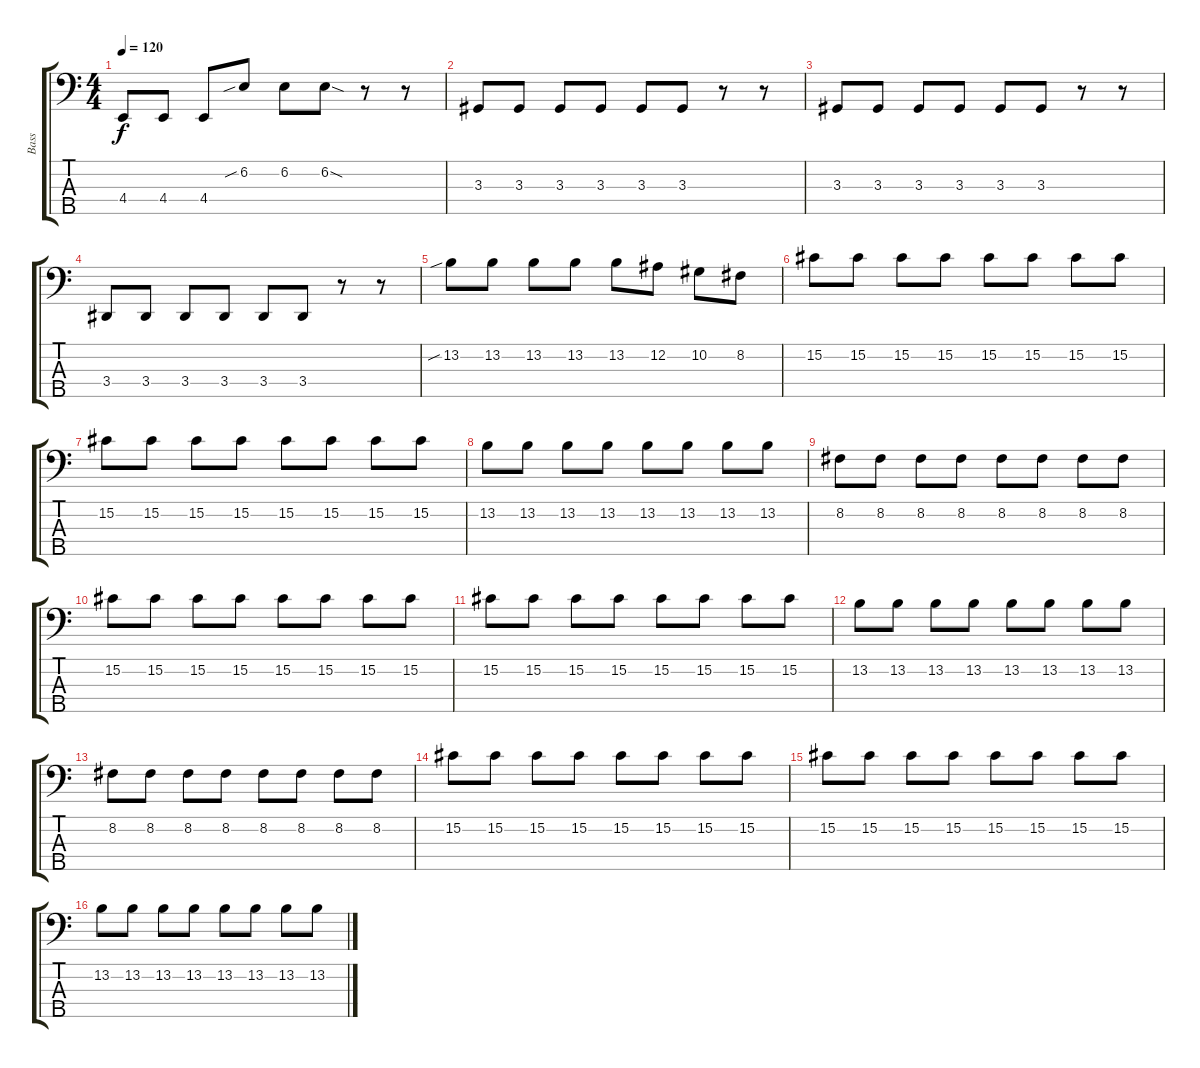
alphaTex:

\track ("Bass" "Bass") {instrument electricbassfinger}
\staff {score tabs}
\tuning (Eb2 Bb1 F1 C1 G0) {hide}
\ts (4 4)
\tempo 120
\clef f4
\ks c
4.4.8{dy f} 4.4.8 4.4.8 6.2{sib}.8 6.2.8 6.2{sod}.8 r.8 r.8 |
3.3.8 3.3.8 3.3.8 3.3.8 3.3.8 3.3.8 r.8 r.8 |
3.3.8 3.3.8 3.3.8 3.3.8 3.3.8 3.3.8 r.8 r.8 |
3.4.8 3.4.8 3.4.8 3.4.8 3.4.8 3.4.8 r.8 r.8 |
13.2{sib}.8 13.2.8 13.2.8 13.2.8 13.2.8 12.2.8 10.2.8 8.2.8 |
15.2.8 15.2.8 15.2.8 15.2.8 15.2.8 15.2.8 15.2.8 15.2.8 |
15.2.8 15.2.8 15.2.8 15.2.8 15.2.8 15.2.8 15.2.8 15.2.8 |
13.2.8 13.2.8 13.2.8 13.2.8 13.2.8 13.2.8 13.2.8 13.2.8 |
8.2.8 8.2.8 8.2.8 8.2.8 8.2.8 8.2.8 8.2.8 8.2.8 |
15.2.8 15.2.8 15.2.8 15.2.8 15.2.8 15.2.8 15.2.8 15.2.8 |
15.2.8 15.2.8 15.2.8 15.2.8 15.2.8 15.2.8 15.2.8 15.2.8 |
13.2.8 13.2.8 13.2.8 13.2.8 13.2.8 13.2.8 13.2.8 13.2.8 |
8.2.8 8.2.8 8.2.8 8.2.8 8.2.8 8.2.8 8.2.8 8.2.8 |
15.2.8 15.2.8 15.2.8 15.2.8 15.2.8 15.2.8 15.2.8 15.2.8 |
15.2.8 15.2.8 15.2.8 15.2.8 15.2.8 15.2.8 15.2.8 15.2.8 |
13.2.8 13.2.8 13.2.8 13.2.8 13.2.8 13.2.8 13.2.8 13.2.8
